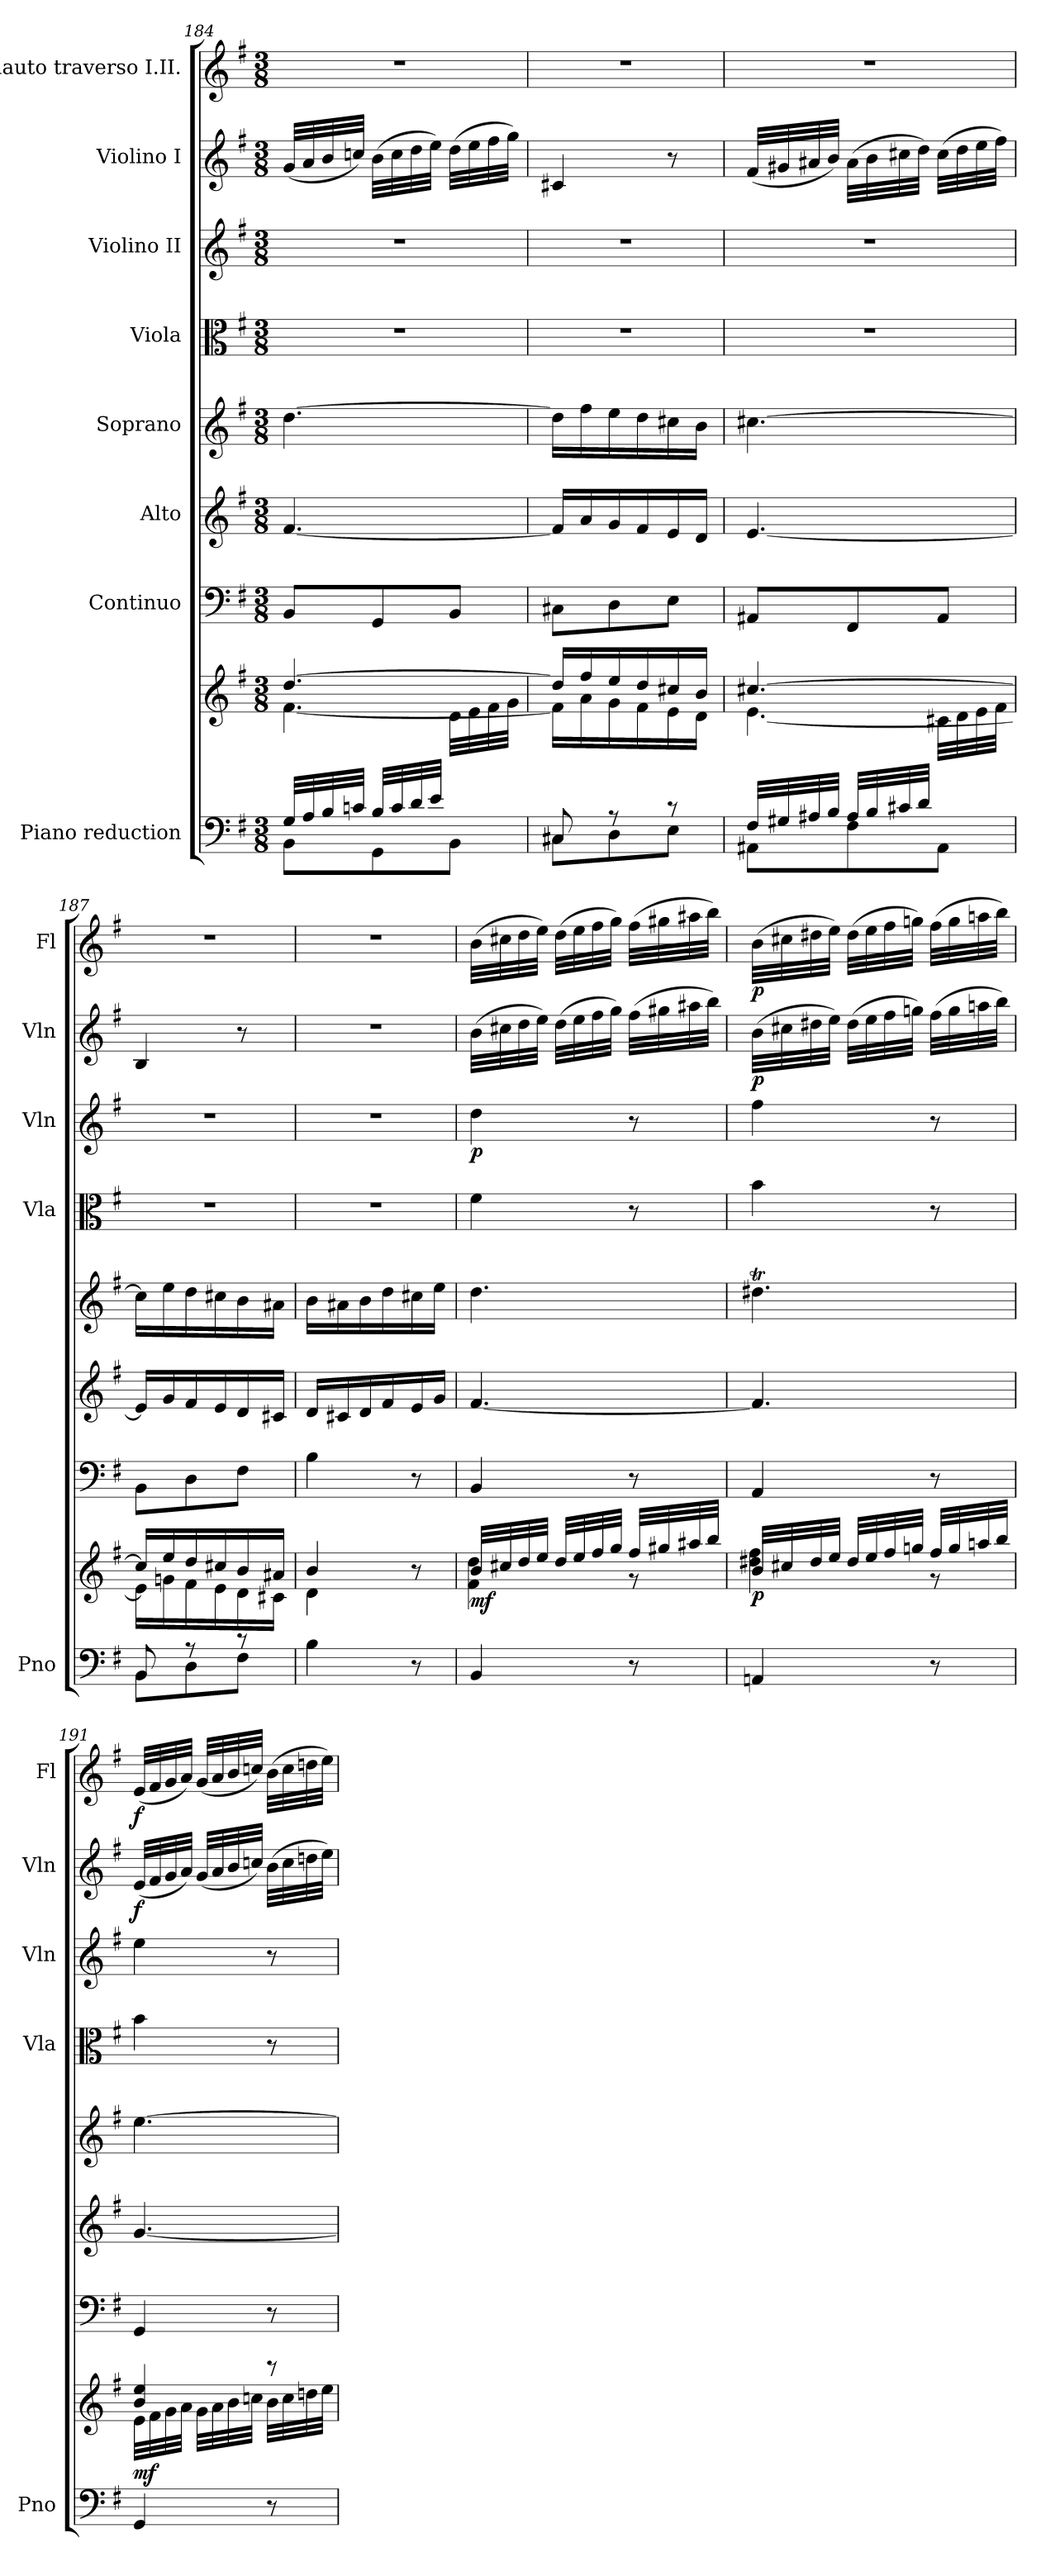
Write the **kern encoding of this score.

**kern	**kern	**dynam	**kern	**kern	**kern	**kern	**dynam	**kern	**dynam	**kern	**dynam	**kern	**dynam
*part8	*part8	*part8	*part7	*part6	*part5	*part4	*part4	*part3	*part3	*part2	*part2	*part1	*part1
*staff9	*staff8	*staff8/9	*staff7	*staff6	*staff5	*staff4	*staff4	*staff3	*staff3	*staff2	*staff2	*staff1	*staff1
*I"Piano reduction	*	*	*I"Continuo	*I"Alto	*I"Soprano	*I"Viola	*	*I"Violino II	*	*I"Violino I	*	*I"Flauto traverso I.II.	*
*I'Pno	*	*	*	*	*	*I'Vla	*	*I'Vln	*	*I'Vln	*	*I'Fl	*
*clefF4	*clefG2	*	*clefF4	*clefG2	*clefG2	*clefC3	*	*clefG2	*	*clefG2	*	*clefG2	*
*k[f#]	*k[f#]	*	*k[f#]	*k[f#]	*k[f#]	*k[f#]	*	*k[f#]	*	*k[f#]	*	*k[f#]	*
*M3/8	*M3/8	*	*M3/8	*M3/8	*M3/8	*M3/8	*	*M3/8	*	*M3/8	*	*M3/8	*
=184	=184	=184	=184	=184	=184	=184	=184	=184	=184	=184	=184	=184	=184
*^	*^	*	*	*	*	*	*	*	*	*	*	*	*
*	*	*	*^	*	*	*	*	*	*	*	*	*	*	*	*
32G/LLL	8BB\L	[4.dd/	[>4.f#\	4ryy	.	8BB/L	[4.f#/	[4.dd\	4.r	.	4.r	.	(32g/LLL	.	4.r	.
32A/	.	.	.	.	.	.	.	.	.	.	.	.	32a/	.	.	.
32B/	.	.	.	.	.	.	.	.	.	.	.	.	32b/	.	.	.
32cn/JJJ	.	.	.	.	.	.	.	.	.	.	.	.	32ccn/JJJ)	.	.	.
32B/LLL	8GG\	.	.	.	.	8GG/	.	.	.	.	.	.	(32b\LLL	.	.	.
32c/	.	.	.	.	.	.	.	.	.	.	.	.	32cc\	.	.	.
32d/	.	.	.	.	.	.	.	.	.	.	.	.	32dd\	.	.	.
32e/JJJ	.	.	.	.	.	.	.	.	.	.	.	.	32ee\JJJ)	.	.	.
8ryy	8BB\J	.	.	32d\LLL	.	8BB/J	.	.	.	.	.	.	(32dd\LLL	.	.	.
.	.	.	.	32e\	.	.	.	.	.	.	.	.	32ee\	.	.	.
.	.	.	.	32f#\	.	.	.	.	.	.	.	.	32ff#\	.	.	.
.	.	.	.	32g\JJJ	.	.	.	.	.	.	.	.	32gg\JJJ)	.	.	.
*	*	*	*v	*v	*	*	*	*	*	*	*	*	*	*	*	*
=185	=185	=185	=185	=185	=185	=185	=185	=185	=185	=185	=185	=185	=185	=185	=185
8C#X/	8C#\L	16dd/LL]	16f#\LL]	.	8C#X\L	16f#/LL]	16dd\LL]	4.r	.	4.r	.	4c#X/	.	4.r	.
.	.	16ff#/	16a\	.	.	16a/	16ff#\	.	.	.	.	.	.	.	.
8r	8D\	16ee/	16g\	.	8D\	16g/	16ee\	.	.	.	.	.	.	.	.
.	.	16dd/	16f#\	.	.	16f#/	16dd\	.	.	.	.	.	.	.	.
8r	8E\J	16cc#X/	16e\	.	8E\J	16e/	16cc#X\	.	.	.	.	8r	.	.	.
.	.	16b/JJ	16d\JJ	.	.	16d/JJ	16b\JJ	.	.	.	.	.	.	.	.
!!LO:PB:g=z
=186	=186	=186	=186	=186	=186	=186	=186	=186	=186	=186	=186	=186	=186	=186	=186
*	*	*	*^	*	*	*	*	*	*	*	*	*	*	*	*
32F#/LLL	8AA#X\L	[4.cc#X/	[>4.e\	4ryy	.	8AA#X/L	[4.e/	[4.cc#X\	4.r	.	4.r	.	(32f#/LLL	.	4.r	.
32G#X/	.	.	.	.	.	.	.	.	.	.	.	.	32g#X/	.	.	.
32A#X/	.	.	.	.	.	.	.	.	.	.	.	.	32a#X/	.	.	.
32B/JJJ	.	.	.	.	.	.	.	.	.	.	.	.	32b/JJJ)	.	.	.
32A#/LLL	8F#\	.	.	.	.	8FF#/	.	.	.	.	.	.	(32a#\LLL	.	.	.
32B/	.	.	.	.	.	.	.	.	.	.	.	.	32b\	.	.	.
32c#X/	.	.	.	.	.	.	.	.	.	.	.	.	32cc#X\	.	.	.
32d/JJJ	.	.	.	.	.	.	.	.	.	.	.	.	32dd\JJJ)	.	.	.
8ryy	8AA#\J	.	.	32c#X\LLL	.	8AA#/J	.	.	.	.	.	.	(32cc#\LLL	.	.	.
.	.	.	.	32d\	.	.	.	.	.	.	.	.	32dd\	.	.	.
.	.	.	.	32e\	.	.	.	.	.	.	.	.	32ee\	.	.	.
.	.	.	.	32f#\JJJ	.	.	.	.	.	.	.	.	32ff#\JJJ)	.	.	.
*	*	*	*v	*v	*	*	*	*	*	*	*	*	*	*	*	*
=187	=187	=187	=187	=187	=187	=187	=187	=187	=187	=187	=187	=187	=187	=187	=187
8BB/	8BB\L	16cc#/LL]	16e\LL]	.	8BB\L	16e/LL]	16cc#\LL]	4.r	.	4.r	.	4B/	.	4.r	.
.	.	16ee/	16gn\	.	.	16g/	16ee\	.	.	.	.	.	.	.	.
8r	8D\	16dd/	16f#\	.	8D\	16f#/	16dd\	.	.	.	.	.	.	.	.
.	.	16cc#X/	16e\	.	.	16e/	16cc#X\	.	.	.	.	.	.	.	.
8r	8F#\J	16b/	16d\	.	8F#\J	16d/	16b\	.	.	.	.	8r	.	.	.
.	.	16a#X/JJ	16c#X\JJ	.	.	16c#X/JJ	16a#X\JJ	.	.	.	.	.	.	.	.
*v	*v	*	*	*	*	*	*	*	*	*	*	*	*	*	*
=188	=188	=188	=188	=188	=188	=188	=188	=188	=188	=188	=188	=188	=188	=188
4B\	4b/	4d\	.	4B\	16d/LL	16b\LL	4.r	.	4.r	.	4.r	.	4.r	.
.	.	.	.	.	16c#X/	16a#X\	.	.	.	.	.	.	.	.
.	.	.	.	.	16d/	16b\	.	.	.	.	.	.	.	.
.	.	.	.	.	16f#/	16dd\	.	.	.	.	.	.	.	.
8r	8r	8ryy	.	8r	16e/	16cc#X\	.	.	.	.	.	.	.	.
.	.	.	.	.	16g/JJ	16ee\JJ	.	.	.	.	.	.	.	.
=189	=189	=189	=189	=189	=189	=189	=189	=189	=189	=189	=189	=189	=189	=189
!	!	!	!LO:DY:b	!	!	!	!	!LO:DY:b	!	!	!	!	!	!
!	!	!	!	!	!	!	!	!LO:DY:n=1:b	!	!	!	!	!	!
!	!	!	!	!	!	!	!	!LO:DY:n=2:b	!	!LO:DY:b	!	!LO:DY:b	!	!
!	!	!	!	!	!	!	!	!	!	!	!	!LO:DY:n=1:b	!	!
!	!	!	!	!	!	!	!	!	!	!	!	!LO:DY:n=2:b	!	!LO:DY:b
!	!	!	!	!	!	!	!	!	!	!	!	!	!	!LO:DY:n=1:b
!	!	!	!	!	!	!	!	!	!	!	!	!	!	!LO:DY:n=2:b
4BB/	32b/LLL	4f#\ 4dd\	mf	4BB/	[4.f#/	4.dd\	4f#\	other-dynamics p other-dynamics	4dd\	p	(32b\LLL	other-dynamics f other-dynamics	(32b\LLL	other-dynamics f other-dynamics
.	32cc#X/	.	.	.	.	.	.	.	.	.	32cc#X\	.	32cc#X\	.
.	32dd/	.	.	.	.	.	.	.	.	.	32dd\	.	32dd\	.
.	32ee/JJJ	.	.	.	.	.	.	.	.	.	32ee\JJJ)	.	32ee\JJJ)	.
.	32dd/LLL	.	.	.	.	.	.	.	.	.	(32dd\LLL	.	(32dd\LLL	.
.	32ee/	.	.	.	.	.	.	.	.	.	32ee\	.	32ee\	.
.	32ff#/	.	.	.	.	.	.	.	.	.	32ff#\	.	32ff#\	.
.	32gg/JJJ	.	.	.	.	.	.	.	.	.	32gg\JJJ)	.	32gg\JJJ)	.
8r	32ff#/LLL	8r	.	8r	.	.	8r	.	8r	.	(32ff#\LLL	.	(32ff#\LLL	.
.	32gg#X/	.	.	.	.	.	.	.	.	.	32gg#X\	.	32gg#X\	.
.	32aa#X/	.	.	.	.	.	.	.	.	.	32aa#X\	.	32aa#X\	.
.	32bb/JJJ	.	.	.	.	.	.	.	.	.	32bb\JJJ)	.	32bb\JJJ)	.
=190	=190	=190	=190	=190	=190	=190	=190	=190	=190	=190	=190	=190	=190	=190
!	!	!	!LO:DY:b	!	!	!	!	!	!	!	!	!LO:DY:b	!	!LO:DY:b
4AAn/	32b/LLL	4dd#X\ 4ff#\	p	4AA/	4.f#/]	4.dd#Xt\	4b\	.	4ff#\	.	(32b\LLL	p	(32b\LLL	p
.	32cc#X/	.	.	.	.	.	.	.	.	.	32cc#X\	.	32cc#X\	.
.	32dd#/	.	.	.	.	.	.	.	.	.	32dd#X\	.	32dd#X\	.
.	32ee/JJJ	.	.	.	.	.	.	.	.	.	32ee\JJJ)	.	32ee\JJJ)	.
.	32dd#/LLL	.	.	.	.	.	.	.	.	.	(32dd#\LLL	.	(32dd#\LLL	.
.	32ee/	.	.	.	.	.	.	.	.	.	32ee\	.	32ee\	.
.	32ff#/	.	.	.	.	.	.	.	.	.	32ff#\	.	32ff#\	.
.	32ggn/JJJ	.	.	.	.	.	.	.	.	.	32ggn\JJJ)	.	32ggn\JJJ)	.
8r	32ff#/LLL	8r	.	8r	.	.	8r	.	8r	.	(32ff#\LLL	.	(32ff#\LLL	.
.	32gg/	.	.	.	.	.	.	.	.	.	32gg\	.	32gg\	.
.	32aan/	.	.	.	.	.	.	.	.	.	32aan\	.	32aan\	.
.	32bb/JJJ	.	.	.	.	.	.	.	.	.	32bb\JJJ)	.	32bb\JJJ)	.
!!LO:LB:g=z
=191	=191	=191	=191	=191	=191	=191	=191	=191	=191	=191	=191	=191	=191	=191
!	!	!	!LO:DY:b	!	!	!	!	!	!	!	!	!LO:DY:b	!	!LO:DY:b
4GG/	4b/ 4ee/	32e\LLL	mf	4GG/	[4.g/	[4.ee\	4b\	.	4ee\	.	(32e/LLL	f	(32e/LLL	f
.	.	32f#\	.	.	.	.	.	.	.	.	32f#/	.	32f#/	.
.	.	32g\	.	.	.	.	.	.	.	.	32g/	.	32g/	.
.	.	32a\JJJ	.	.	.	.	.	.	.	.	32a/JJJ)	.	32a/JJJ)	.
.	.	32g\LLL	.	.	.	.	.	.	.	.	(32g/LLL	.	(32g/LLL	.
.	.	32a\	.	.	.	.	.	.	.	.	32a/	.	32a/	.
.	.	32b\	.	.	.	.	.	.	.	.	32b/	.	32b/	.
.	.	32ccn\JJJ	.	.	.	.	.	.	.	.	32ccn/JJJ)	.	32ccn/JJJ)	.
8r	8r	32b\LLL	.	8r	.	.	8r	.	8r	.	(32b\LLL	.	(32b\LLL	.
.	.	32cc\	.	.	.	.	.	.	.	.	32cc\	.	32cc\	.
.	.	32ddn\	.	.	.	.	.	.	.	.	32ddn\	.	32ddn\	.
.	.	32ee\JJJ	.	.	.	.	.	.	.	.	32ee\JJJ)	.	32ee\JJJ)	.
*	*v	*v	*	*	*	*	*	*	*	*	*	*	*	*
=	=	=	=	=	=	=	=	=	=	=	=	=	=
*-	*-	*-	*-	*-	*-	*-	*-	*-	*-	*-	*-	*-	*-
